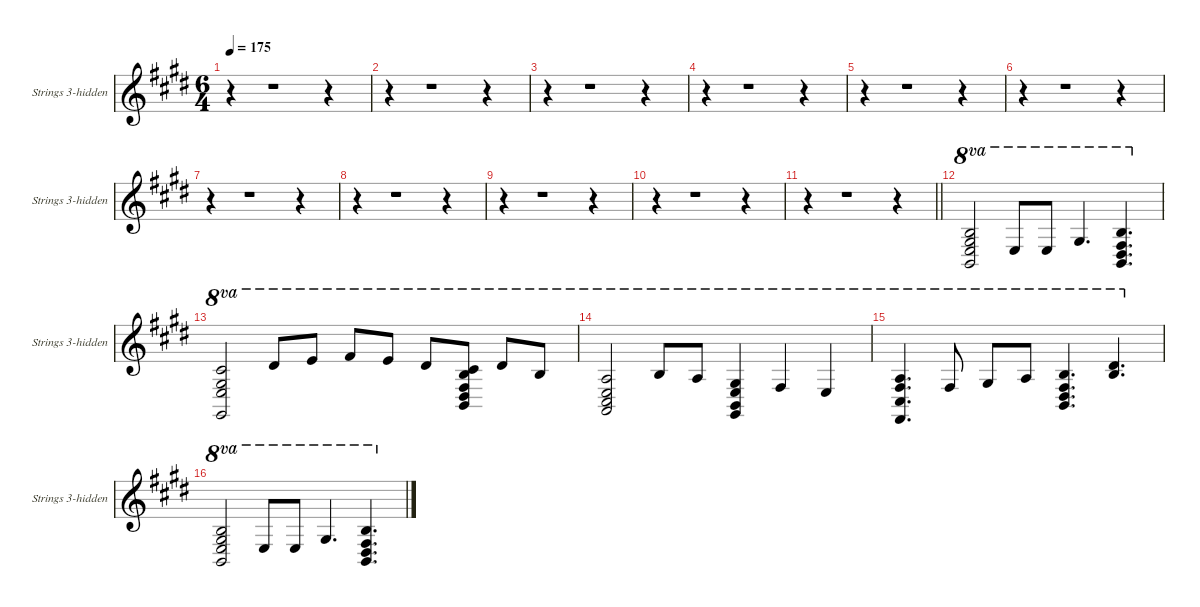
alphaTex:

\defaultSystemsLayout 4
\hideDynamics
\bracketExtendMode nobrackets
\useSystemSignSeparator
\singleTrackTrackNamePolicy allsystems
\multiTrackTrackNamePolicy allsystems
\firstSystemTrackNameMode fullname
\otherSystemsTrackNameMode fullname
\firstSystemTrackNameOrientation horizontal
\otherSystemsTrackNameOrientation horizontal
\track ("Strings 3-hidden" "vln.") {instrument stringensemble1}
\staff {score}
\tuning (E4 B3 G3 D3 A2 C2)
\ts (6 4)
\tempo 175
\clef g2
\ks e
r.4{dy f} r.1 r.4 |
r.4 r.1 r.4 |
r.4 r.1 r.4 |
r.4 r.1 r.4 |
r.4 r.1 r.4 |
r.4 r.1 r.4 |
r.4 r.1 r.4 |
r.4 r.1 r.4 |
r.4 r.1 r.4 |
r.4 r.1 r.4 |
\barLineRight lightlight
r.4 r.1 r.4 |
(7.1{acc forcenatural} 9.2{acc #} 9.3{acc forcenatural} 9.4{acc forcenatural}).2{bd 120 ot 8va dy mp instrument musicbox} 9.3{acc forcenatural}.8{ot 8va} 9.3{acc forcenatural}.8{ot 8va} 9.2{acc #}.4{d ot 8va} (7.1{acc forcenatural} 7.2{acc #} 8.3{acc #} 9.4{acc forcenatural}).4{d bd 120 ot 8va} |
(9.1{acc #} 9.2{acc #} 9.3{acc forcenatural} 11.5{acc #}).2{bd 120 ot 8va} 11.1{acc #}.8{ot 8va} 12.1{acc forcenatural}.8{ot 8va} 14.1{acc #}.8{ot 8va} 12.1{acc forcenatural}.8{ot 8va} 11.1{acc #}.8{ot 8va} (9.1{acc #} 12.2{acc forcenatural} 11.3{acc #} 13.4{acc #} 14.5{acc forcenatural}).8{bd 60 ot 8va} 11.1{acc #}.8{ot 8va} 12.2{acc forcenatural}.8{ot 8va} |
(10.2{acc forcenatural} 9.3{acc forcenatural} 11.4{acc #} 12.5{acc forcenatural}).2{bd 120 ot 8va} 12.2{acc forcenatural}.8{ot 8va} 10.2{acc forcenatural}.8{ot 8va} (4.1{acc #} 5.2{acc forcenatural} 4.3{acc forcenatural} 6.4{acc #}).4{bd 120 ot 8va} 2.1{acc #}.4{ot 8va} 0.1{acc forcenatural}.4{ot 8va} |
(5.1{acc forcenatural} 7.2{acc #} 6.3{acc #} 4.4{acc #}).4{d bd 120 ot 8va} 7.2{acc #}.8{ot 8va} 4.1{acc #}.8{ot 8va} 5.1{acc forcenatural}.8{ot 8va} (7.1{acc forcenatural} 7.2{acc #} 8.3{acc #} 9.4{acc forcenatural}).4{d bd 120 ot 8va} (11.1{acc #} 12.2{acc forcenatural}).4{d ot 8va} |
(7.1{acc forcenatural} 9.2{acc #} 9.3{acc forcenatural} 9.4{acc forcenatural}).2{bd 120 ot 8va} 9.3{acc forcenatural}.8{ot 8va} 9.3{acc forcenatural}.8{ot 8va} 9.2{acc #}.4{d ot 8va} (7.1{acc forcenatural} 7.2{acc #} 8.3{acc #} 9.4{acc forcenatural}).4{d bd 120 ot 8va}
